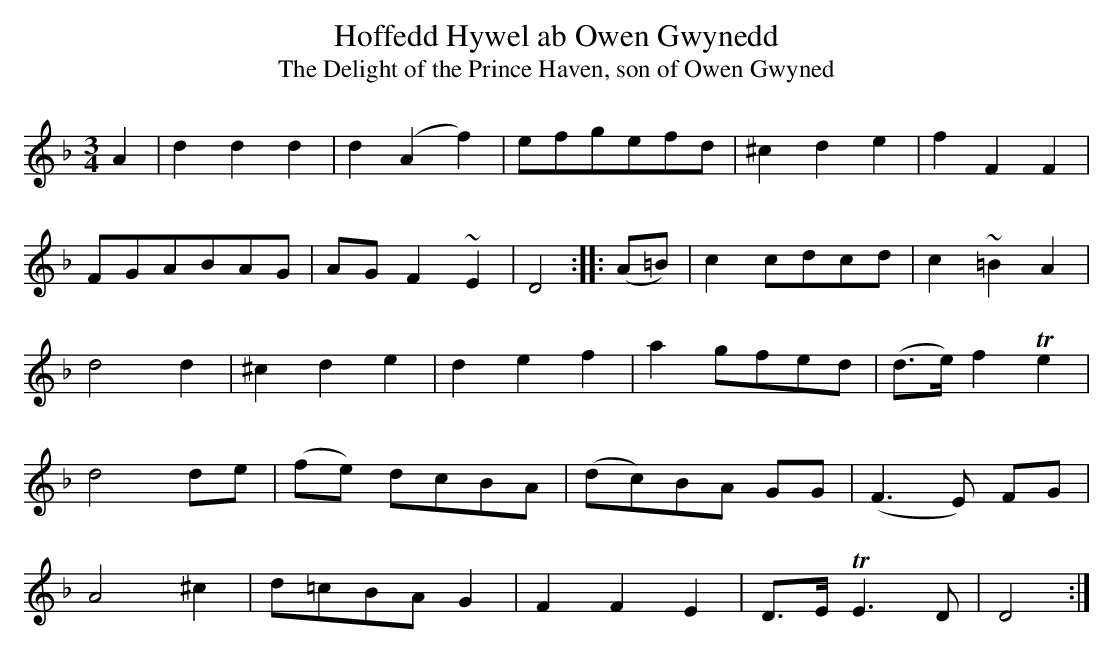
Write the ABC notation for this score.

X:1
T:Hoffedd Hywel ab Owen Gwynedd
T:Delight of the Prince Haven, son of Owen Gwyned, The
M:3/4
L:1/8
K:Dmin
A2|d2d2d2|d2(A2f2)|efgefd|^c2 d2 e2|f2F2F2|
FGABAG|AG F2~E2|D4::(A=B)|c2 cdcd|c2 ~=B2A2|
d4d2|^c2d2e2|d2e2f2|a2 gfed|(d>e) f2 Te2|
d4 de|(fe) dcBA|(dc)BA GG|(F3E) FG|
A4 ^c2|d=cBA G2|F2F2E2|D>ETE3D|D4:|]
